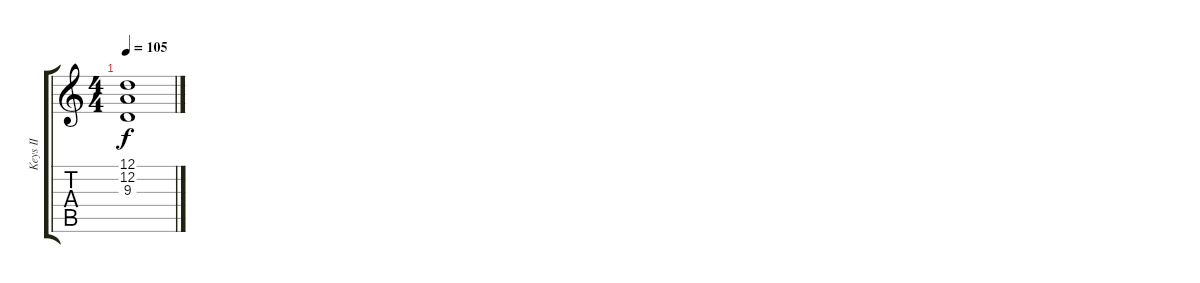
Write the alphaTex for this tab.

\track ("Keys II" "Keys II") {instrument churchorgan}
\staff {score tabs}
\tuning (D4 A3 F3 C3 G2 D2) {hide}
\ts (4 4)
\tempo 105
\clef g2
\ks c
(12.1{t} 12.2{t} 9.3{t}).1{dy f}
